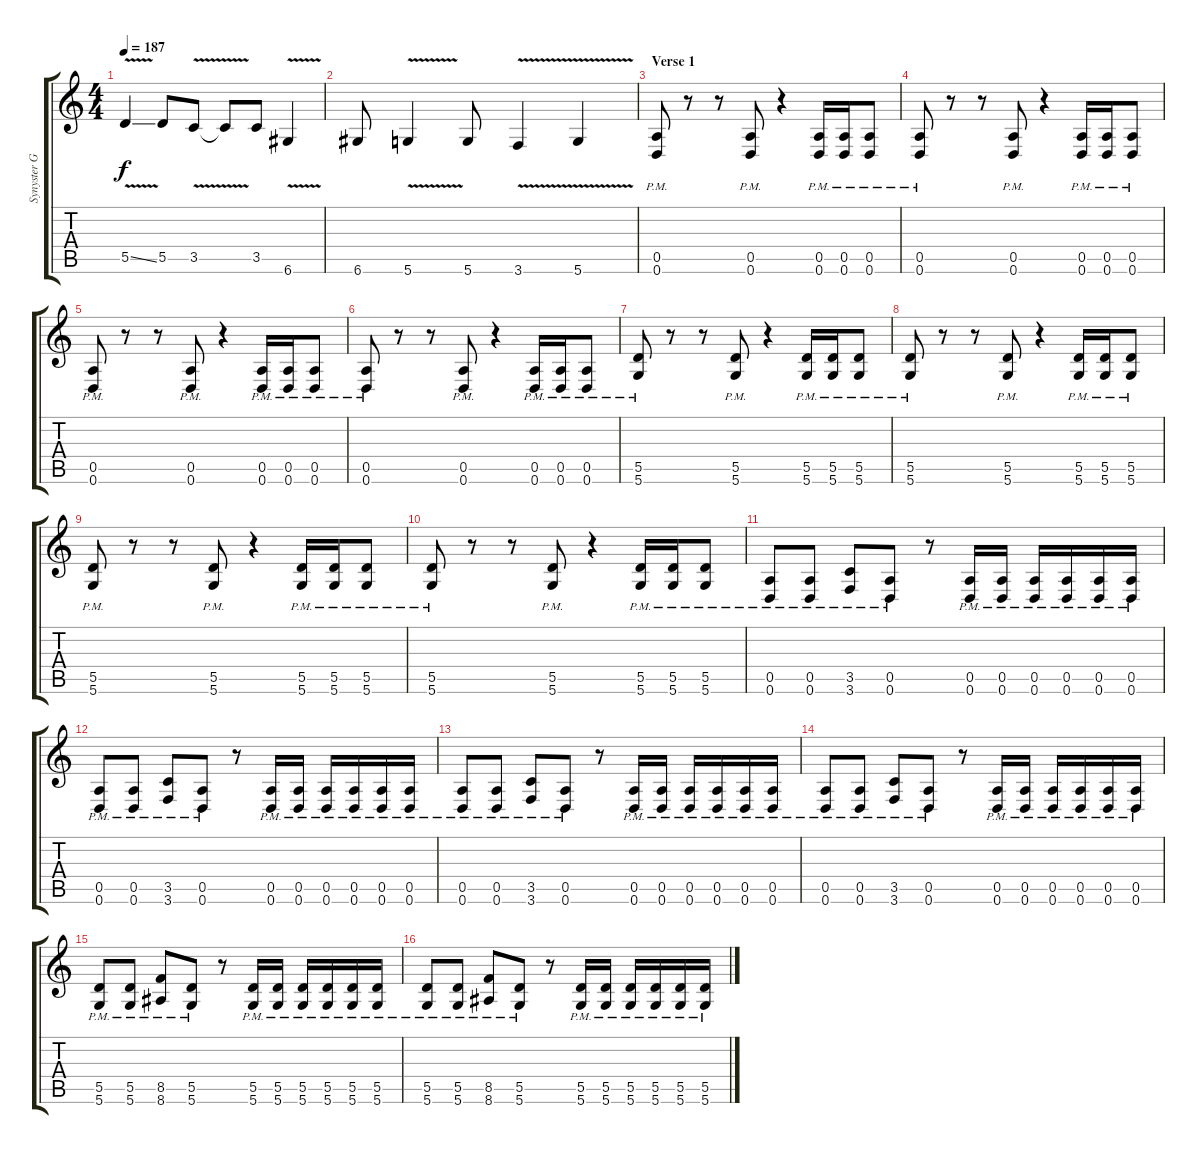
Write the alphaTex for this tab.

\track ("Synyster Gates (Rhythm)" "Synyster G") {instrument distortionguitar}
\staff {score tabs}
\tuning (E4 B3 G3 D3 A2 D2) {hide}
\ts (4 4)
\tempo 187
\clef g2
\ks c
5.5{v ss}.4{dy f} 5.5.8 3.5{v}.8 3.5{t}.8 3.5.8 6.6{v}.4 |
6.6.8 5.6{v}.4 5.6.8 3.6{v}.4 5.6{v}.4 |
\section ("" "Verse 1")
(0.5{pm} 0.6{pm}).8 r.8 r.8 (0.5{pm} 0.6{pm}).8 r.4 (0.5{pm} 0.6{pm}).16 (0.5{pm} 0.6{pm}).16 (0.5{pm} 0.6{pm}).8 |
(0.5{pm} 0.6{pm}).8 r.8 r.8 (0.5{pm} 0.6{pm}).8 r.4 (0.5{pm} 0.6{pm}).16 (0.5{pm} 0.6{pm}).16 (0.5{pm} 0.6{pm}).8 |
(0.5{pm} 0.6{pm}).8 r.8 r.8 (0.5{pm} 0.6{pm}).8 r.4 (0.5{pm} 0.6{pm}).16 (0.5{pm} 0.6{pm}).16 (0.5{pm} 0.6{pm}).8 |
(0.5{pm} 0.6{pm}).8 r.8 r.8 (0.5{pm} 0.6{pm}).8 r.4 (0.5{pm} 0.6{pm}).16 (0.5{pm} 0.6{pm}).16 (0.5{pm} 0.6{pm}).8 |
(5.5{pm} 5.6{pm}).8 r.8 r.8 (5.5{pm} 5.6{pm}).8 r.4 (5.5{pm} 5.6{pm}).16 (5.5{pm} 5.6{pm}).16 (5.5{pm} 5.6{pm}).8 |
(5.5{pm} 5.6{pm}).8 r.8 r.8 (5.5{pm} 5.6{pm}).8 r.4 (5.5{pm} 5.6{pm}).16 (5.5{pm} 5.6{pm}).16 (5.5{pm} 5.6{pm}).8 |
(5.5{pm} 5.6{pm}).8 r.8 r.8 (5.5{pm} 5.6{pm}).8 r.4 (5.5{pm} 5.6{pm}).16 (5.5{pm} 5.6{pm}).16 (5.5{pm} 5.6{pm}).8 |
(5.5{pm} 5.6{pm}).8 r.8 r.8 (5.5{pm} 5.6{pm}).8 r.4 (5.5{pm} 5.6{pm}).16 (5.5{pm} 5.6{pm}).16 (5.5{pm} 5.6{pm}).8 |
(0.5{pm} 0.6{pm}).8 (0.5{pm} 0.6{pm}).8 (3.5{pm} 3.6{pm}).8 (0.5{pm} 0.6{pm}).8 r.8 (0.5{pm} 0.6{pm}).16 (0.5{pm} 0.6{pm}).16 (0.5{pm} 0.6{pm}).16 (0.5{pm} 0.6{pm}).16 (0.5{pm} 0.6{pm}).16 (0.5{pm} 0.6{pm}).16 |
(0.5{pm} 0.6{pm}).8 (0.5{pm} 0.6{pm}).8 (3.5{pm} 3.6{pm}).8 (0.5{pm} 0.6{pm}).8 r.8 (0.5{pm} 0.6{pm}).16 (0.5{pm} 0.6{pm}).16 (0.5{pm} 0.6{pm}).16 (0.5{pm} 0.6{pm}).16 (0.5{pm} 0.6{pm}).16 (0.5{pm} 0.6{pm}).16 |
(0.5{pm} 0.6{pm}).8 (0.5{pm} 0.6{pm}).8 (3.5{pm} 3.6{pm}).8 (0.5{pm} 0.6{pm}).8 r.8 (0.5{pm} 0.6{pm}).16 (0.5{pm} 0.6{pm}).16 (0.5{pm} 0.6{pm}).16 (0.5{pm} 0.6{pm}).16 (0.5{pm} 0.6{pm}).16 (0.5{pm} 0.6{pm}).16 |
(0.5{pm} 0.6{pm}).8 (0.5{pm} 0.6{pm}).8 (3.5{pm} 3.6{pm}).8 (0.5{pm} 0.6{pm}).8 r.8 (0.5{pm} 0.6{pm}).16 (0.5{pm} 0.6{pm}).16 (0.5{pm} 0.6{pm}).16 (0.5{pm} 0.6{pm}).16 (0.5{pm} 0.6{pm}).16 (0.5{pm} 0.6{pm}).16 |
(5.5{pm} 5.6{pm}).8 (5.5{pm} 5.6{pm}).8 (8.5{pm} 8.6{pm}).8 (5.5{pm} 5.6{pm}).8 r.8 (5.5{pm} 5.6{pm}).16 (5.5{pm} 5.6{pm}).16 (5.5{pm} 5.6{pm}).16 (5.5{pm} 5.6{pm}).16 (5.5{pm} 5.6{pm}).16 (5.5{pm} 5.6{pm}).16 |
(5.5{pm} 5.6{pm}).8 (5.5{pm} 5.6{pm}).8 (8.5{pm} 8.6{pm}).8 (5.5{pm} 5.6{pm}).8 r.8 (5.5{pm} 5.6{pm}).16 (5.5{pm} 5.6{pm}).16 (5.5{pm} 5.6{pm}).16 (5.5{pm} 5.6{pm}).16 (5.5{pm} 5.6{pm}).16 (5.5{pm} 5.6{pm}).16
